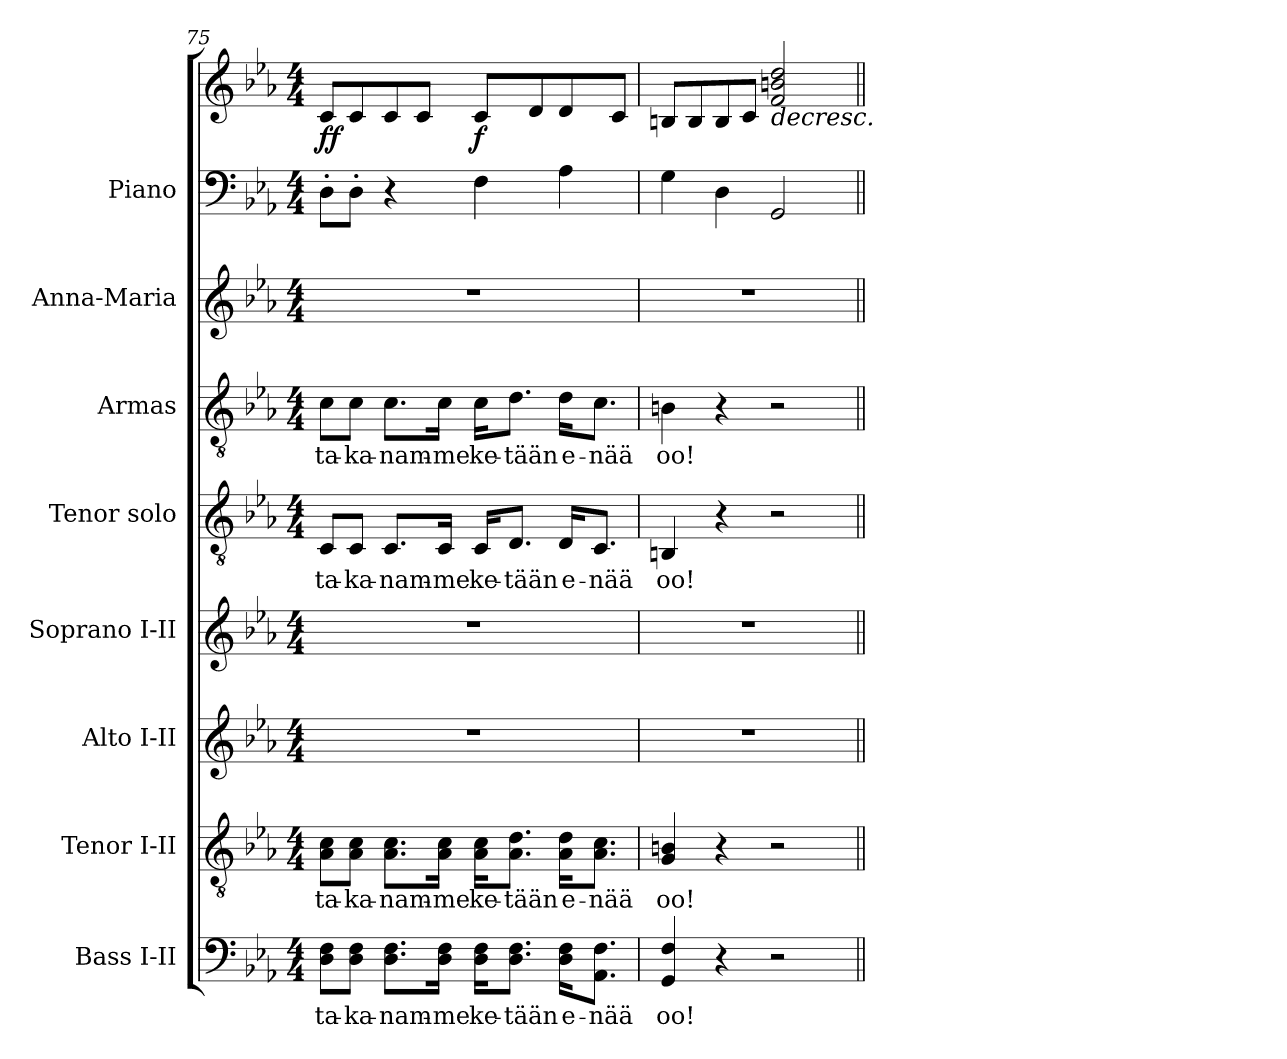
**kern	**text	**kern	**text	**kern	**kern	**kern	**text	**kern	**text	**kern	**kern	**kern	**dynam
*part8	*part8	*part7	*part7	*part6	*part5	*part4	*part4	*part3	*part3	*part2	*part1	*part1	*part1
*staff9	*staff9	*staff8	*staff8	*staff7	*staff6	*staff5	*staff5	*staff4	*staff4	*staff3	*staff2	*staff1	*staff1/2
*I"Bass I-II	*	*I"Tenor I-II	*	*I"Alto I-II	*I"Soprano I-II	*I"Tenor solo	*	*I"Armas	*	*I"Anna-Maria	*I"Piano	*	*
*I'B.	*	*I'T.	*	*I'A.	*I'S.	*I'T. Solo	*	*I'Armas	*	*I'A-M	*I'Pno.	*	*
*clefF4	*	*clefGv2	*	*clefG2	*clefG2	*clefGv2	*	*clefGv2	*	*clefG2	*clefF4	*clefG2	*
*	*	*ITrd7c12	*	*	*	*ITrd7c12	*	*ITrd7c12	*	*	*	*	*
*k[b-e-a-]	*	*k[b-e-a-]	*	*k[b-e-a-]	*k[b-e-a-]	*k[b-e-a-]	*	*k[b-e-a-]	*	*k[b-e-a-]	*k[b-e-a-]	*k[b-e-a-]	*
*E-:	*	*E-:	*	*E-:	*E-:	*E-:	*	*E-:	*	*E-:	*E-:	*E-:	*
*M4/4	*	*M4/4	*	*M4/4	*M4/4	*M4/4	*	*M4/4	*	*M4/4	*M4/4	*M4/4	*
=75	=75	=75	=75	=75	=75	=75	=75	=75	=75	=75	=75	=75	=75
!	!LO:LY:b:color=#000000	!	!	!	!	!	!	!	!	!	!	!	!
!	!	!	!LO:LY:b:color=#000000	!	!	!	!	!	!	!	!	!	!
!	!	!	!	!	!	!	!LO:LY:b:color=#000000	!	!	!	!	!	!
!	!	!	!	!	!	!	!	!	!LO:LY:b:color=#000000	!	!	!	!
8Di\ 8FiL	ta-	8AA-i\ 8CiL	ta-	1r	1r	8CCi/L	ta-	8Ci\L	ta-	1r	8D'i\L	8ci/L	ff
!	!LO:LY:b:color=#000000	!	!	!	!	!	!	!	!	!	!	!	!
!	!	!	!LO:LY:b:color=#000000	!	!	!	!	!	!	!	!	!	!
!	!	!	!	!	!	!	!LO:LY:b:color=#000000	!	!	!	!	!	!
!	!	!	!	!	!	!	!	!	!LO:LY:b:color=#000000	!	!	!	!
8Di\ 8FiJ	-ka-	8AA-i\ 8CiJ	-ka-	.	.	8CCi/J	-ka-	8Ci\J	-ka-	.	8D'i\J	8ci/	.
!	!LO:LY:b:color=#000000	!	!	!	!	!	!	!	!	!	!	!	!
!	!	!	!LO:LY:b:color=#000000	!	!	!	!	!	!	!	!	!	!
!	!	!	!	!	!	!	!LO:LY:b:color=#000000	!	!	!	!	!	!
!	!	!	!	!	!	!	!	!	!LO:LY:b:color=#000000	!	!	!	!
8.Di\ 8.FiL	-nam-	8.AA-i\ 8.CiL	-nam-	.	.	8.CCi/L	-nam-	8.Ci\L	-nam-	.	4r	8ci/	.
.	.	.	.	.	.	.	.	.	.	.	.	8ci/J	.
!	!LO:LY:b:color=#000000	!	!	!	!	!	!	!	!	!	!	!	!
!	!	!	!LO:LY:b:color=#000000	!	!	!	!	!	!	!	!	!	!
!	!	!	!	!	!	!	!LO:LY:b:color=#000000	!	!	!	!	!	!
!	!	!	!	!	!	!	!	!	!LO:LY:b:color=#000000	!	!	!	!
16Di\ 16FiJk	-me	16AA-i\ 16CiJk	-me	.	.	16CCi/Jk	-me	16Ci\Jk	-me	.	.	.	.
!	!LO:LY:b:color=#000000	!	!	!	!	!	!	!	!	!	!	!	!
!	!	!	!LO:LY:b:color=#000000	!	!	!	!	!	!	!	!	!	!
!	!	!	!	!	!	!	!LO:LY:b:color=#000000	!	!	!	!	!	!
!	!	!	!	!	!	!	!	!	!LO:LY:b:color=#000000	!	!	!	!
16Di\ 16FiKL	ke-	16AA-i\ 16CiKL	ke-	.	.	16CCi/KL	ke-	16Ci\KL	ke-	.	4Fi\	8ci/L	f
!	!LO:LY:b:color=#000000	!	!	!	!	!	!	!	!	!	!	!	!
!	!	!	!LO:LY:b:color=#000000	!	!	!	!	!	!	!	!	!	!
!	!	!	!	!	!	!	!LO:LY:b:color=#000000	!	!	!	!	!	!
!	!	!	!	!	!	!	!	!	!LO:LY:b:color=#000000	!	!	!	!
8.Di\ 8.FiJ	-tään	8.AA-i\ 8.DiJ	-tään	.	.	8.DDi/J	-tään	8.Di\J	-tään	.	.	.	.
.	.	.	.	.	.	.	.	.	.	.	.	8di/	.
!	!LO:LY:b:color=#000000	!	!	!	!	!	!	!	!	!	!	!	!
!	!	!	!LO:LY:b:color=#000000	!	!	!	!	!	!	!	!	!	!
!	!	!	!	!	!	!	!LO:LY:b:color=#000000	!	!	!	!	!	!
!	!	!	!	!	!	!	!	!	!LO:LY:b:color=#000000	!	!	!	!
16Di\ 16FiKL	e-	16AA-i\ 16DiKL	e-	.	.	16DDi/KL	e-	16Di\KL	e-	.	4A-i\	8di/	.
!	!LO:LY:b:color=#000000	!	!	!	!	!	!	!	!	!	!	!	!
!	!	!	!LO:LY:b:color=#000000	!	!	!	!	!	!	!	!	!	!
!	!	!	!	!	!	!	!LO:LY:b:color=#000000	!	!	!	!	!	!
!	!	!	!	!	!	!	!	!	!LO:LY:b:color=#000000	!	!	!	!
8.AA-i\ 8.FiJ	-nää	8.AA-i\ 8.CiJ	-nää	.	.	8.CCi/J	-nää	8.Ci\J	-nää	.	.	.	.
.	.	.	.	.	.	.	.	.	.	.	.	8ci/J	.
=76	=76	=76	=76	=76	=76	=76	=76	=76	=76	=76	=76	=76	=76
!	!LO:LY:b:color=#000000	!	!	!	!	!	!	!	!	!	!	!	!
!	!	!	!LO:LY:b:color=#000000	!	!	!	!	!	!	!	!	!	!
!	!	!	!	!	!	!	!LO:LY:b:color=#000000	!	!	!	!	!	!
!	!	!	!	!	!	!	!	!	!LO:LY:b:color=#000000	!	!	!	!
4GGi/ 4Fi	oo!	4GGi/ 4BBni	oo!	1r	1r	4BBBni/	oo!	4BBni\	oo!	1r	4Gi\	8Bni/L	.
.	.	.	.	.	.	.	.	.	.	.	.	8Bi/	.
4r	.	4r	.	.	.	4r	.	4r	.	.	4Di\	8Bi/	]
.	.	.	.	.	.	.	.	.	.	.	.	8ci/J	.
!	!	!	!	!	!	!	!	!	!	!	!	!	!LO:HP:b
2r	.	2r	.	.	.	2r	.	2r	.	.	2GGi/	2fi/ 2bni 2ddi	>
=||	=||	=||	=||	=||	=||	=||	=||	=||	=||	=||	=||	=||	=||
*-	*-	*-	*-	*-	*-	*-	*-	*-	*-	*-	*-	*-	*-
